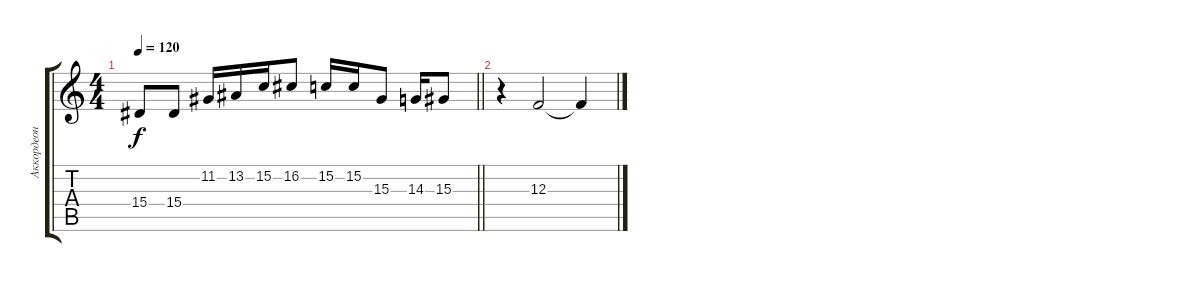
\track ("Аккордеон" "Аккордеон") {instrument accordion}
\staff {score tabs}
\tuning (D4 A3 F3 C3 G2 D2) {hide}
\ts (4 4)
\tempo 120
\clef g2
\barLineRight lightlight
\ks c
15.4{t}.8{dy f} 15.4.8 11.2.16 13.2.16 15.2.16 16.2.8 15.2.16 15.2.16 15.3.8 14.3.16 15.3.8 |
r.4 12.3.2 12.3{t}.4
